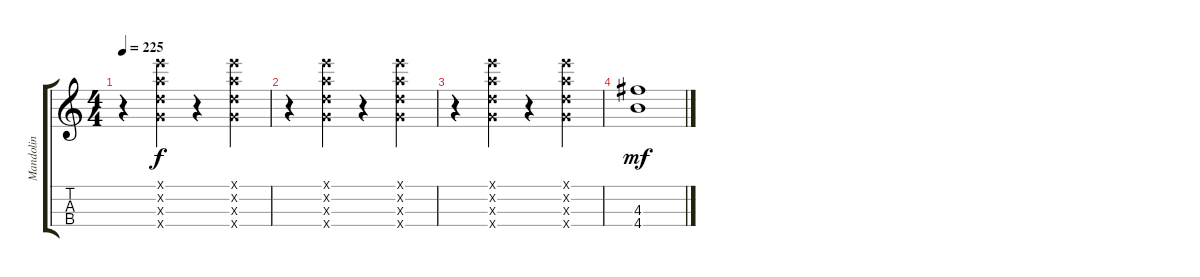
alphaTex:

\track ("Mandolin" "Mandolin") {instrument acousticguitarnylon}
\staff {score tabs}
\tuning (E5 A4 D4 G3) {hide}
\ts (4 4)
\tempo 225
\clef g2
\ks c
r.4{dy f} (0.1{x} 0.2{x} 0.3{x} 0.4{x}).4 r.4 (0.1{x} 0.2{x} 0.3{x} 0.4{x}).4 |
r.4 (0.1{x} 0.2{x} 0.3{x} 0.4{x}).4 r.4 (0.1{x} 0.2{x} 0.3{x} 0.4{x}).4 |
r.4 (0.1{x} 0.2{x} 0.3{x} 0.4{x}).4 r.4 (0.1{x} 0.2{x} 0.3{x} 0.4{x}).4 |
(4.3 4.4).1{dy mf}
